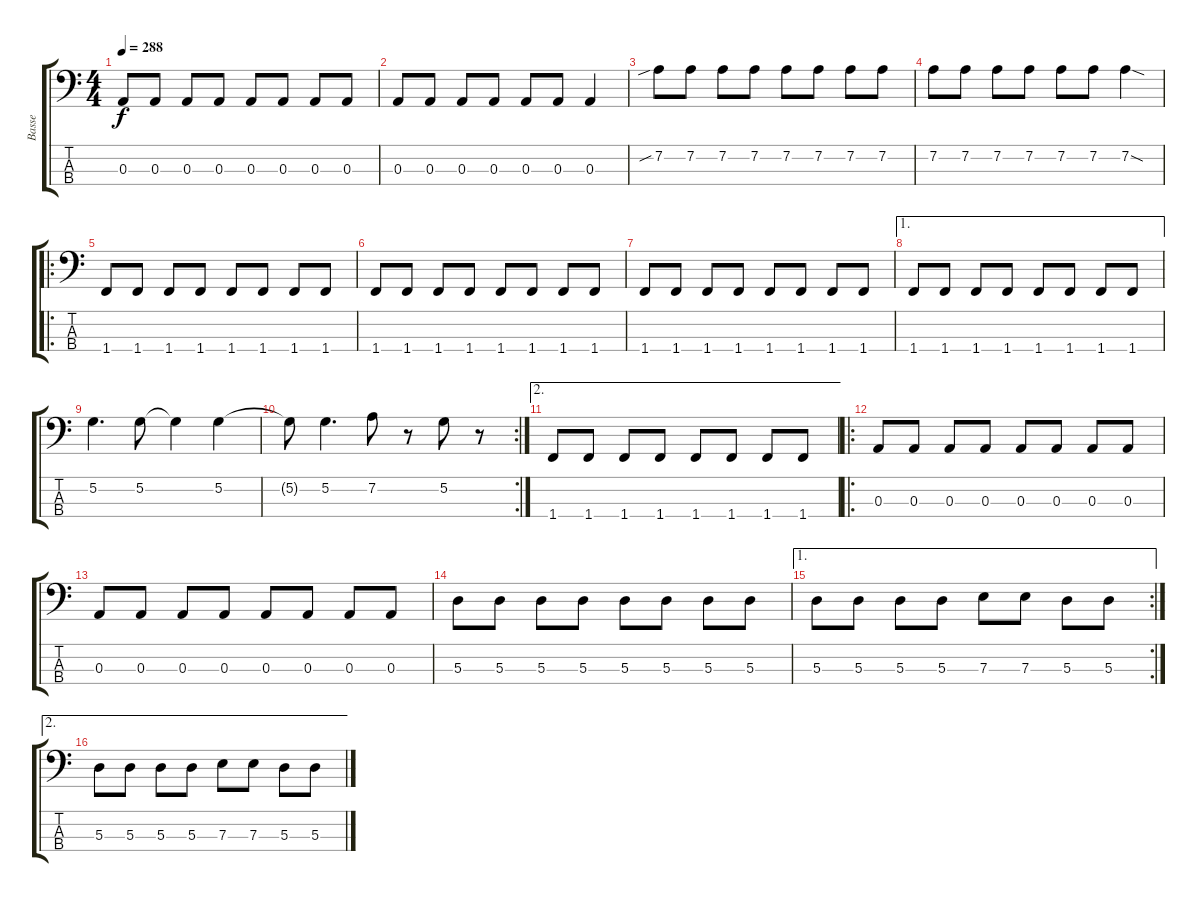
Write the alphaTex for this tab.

\track ("Basse" "Basse") {instrument electricbassfinger}
\staff {score tabs}
\tuning (G2 D2 A1 E1) {hide}
\ts (4 4)
\tempo 288
\clef f4
\ks c
0.3.8{dy f} 0.3.8 0.3.8 0.3.8 0.3.8 0.3.8 0.3.8 0.3.8 |
0.3.8 0.3.8 0.3.8 0.3.8 0.3.8 0.3.8 0.3.4 |
7.2{sib}.8 7.2.8 7.2.8 7.2.8 7.2.8 7.2.8 7.2.8 7.2.8 |
7.2.8 7.2.8 7.2.8 7.2.8 7.2.8 7.2.8 7.2{sod}.4 |
\ro
1.4.8 1.4.8 1.4.8 1.4.8 1.4.8 1.4.8 1.4.8 1.4.8 |
1.4.8 1.4.8 1.4.8 1.4.8 1.4.8 1.4.8 1.4.8 1.4.8 |
1.4.8 1.4.8 1.4.8 1.4.8 1.4.8 1.4.8 1.4.8 1.4.8 |
\ae 1
1.4.8 1.4.8 1.4.8 1.4.8 1.4.8 1.4.8 1.4.8 1.4.8 |
5.2.4{d} 5.2.8 5.2{t}.4 5.2.4 |
\rc 2
5.2{t}.8 5.2.4{d} 7.2.8 r.8 5.2.8 r.8 |
\ae 2
1.4.8 1.4.8 1.4.8 1.4.8 1.4.8 1.4.8 1.4.8 1.4.8 |
\ro
0.3.8 0.3.8 0.3.8 0.3.8 0.3.8 0.3.8 0.3.8 0.3.8 |
0.3.8 0.3.8 0.3.8 0.3.8 0.3.8 0.3.8 0.3.8 0.3.8 |
5.3.8 5.3.8 5.3.8 5.3.8 5.3.8 5.3.8 5.3.8 5.3.8 |
\ae 1
\rc 2
5.3.8 5.3.8 5.3.8 5.3.8 7.3.8 7.3.8 5.3.8 5.3.8 |
\ae 2
5.3.8 5.3.8 5.3.8 5.3.8 7.3.8 7.3.8 5.3.8 5.3.8
